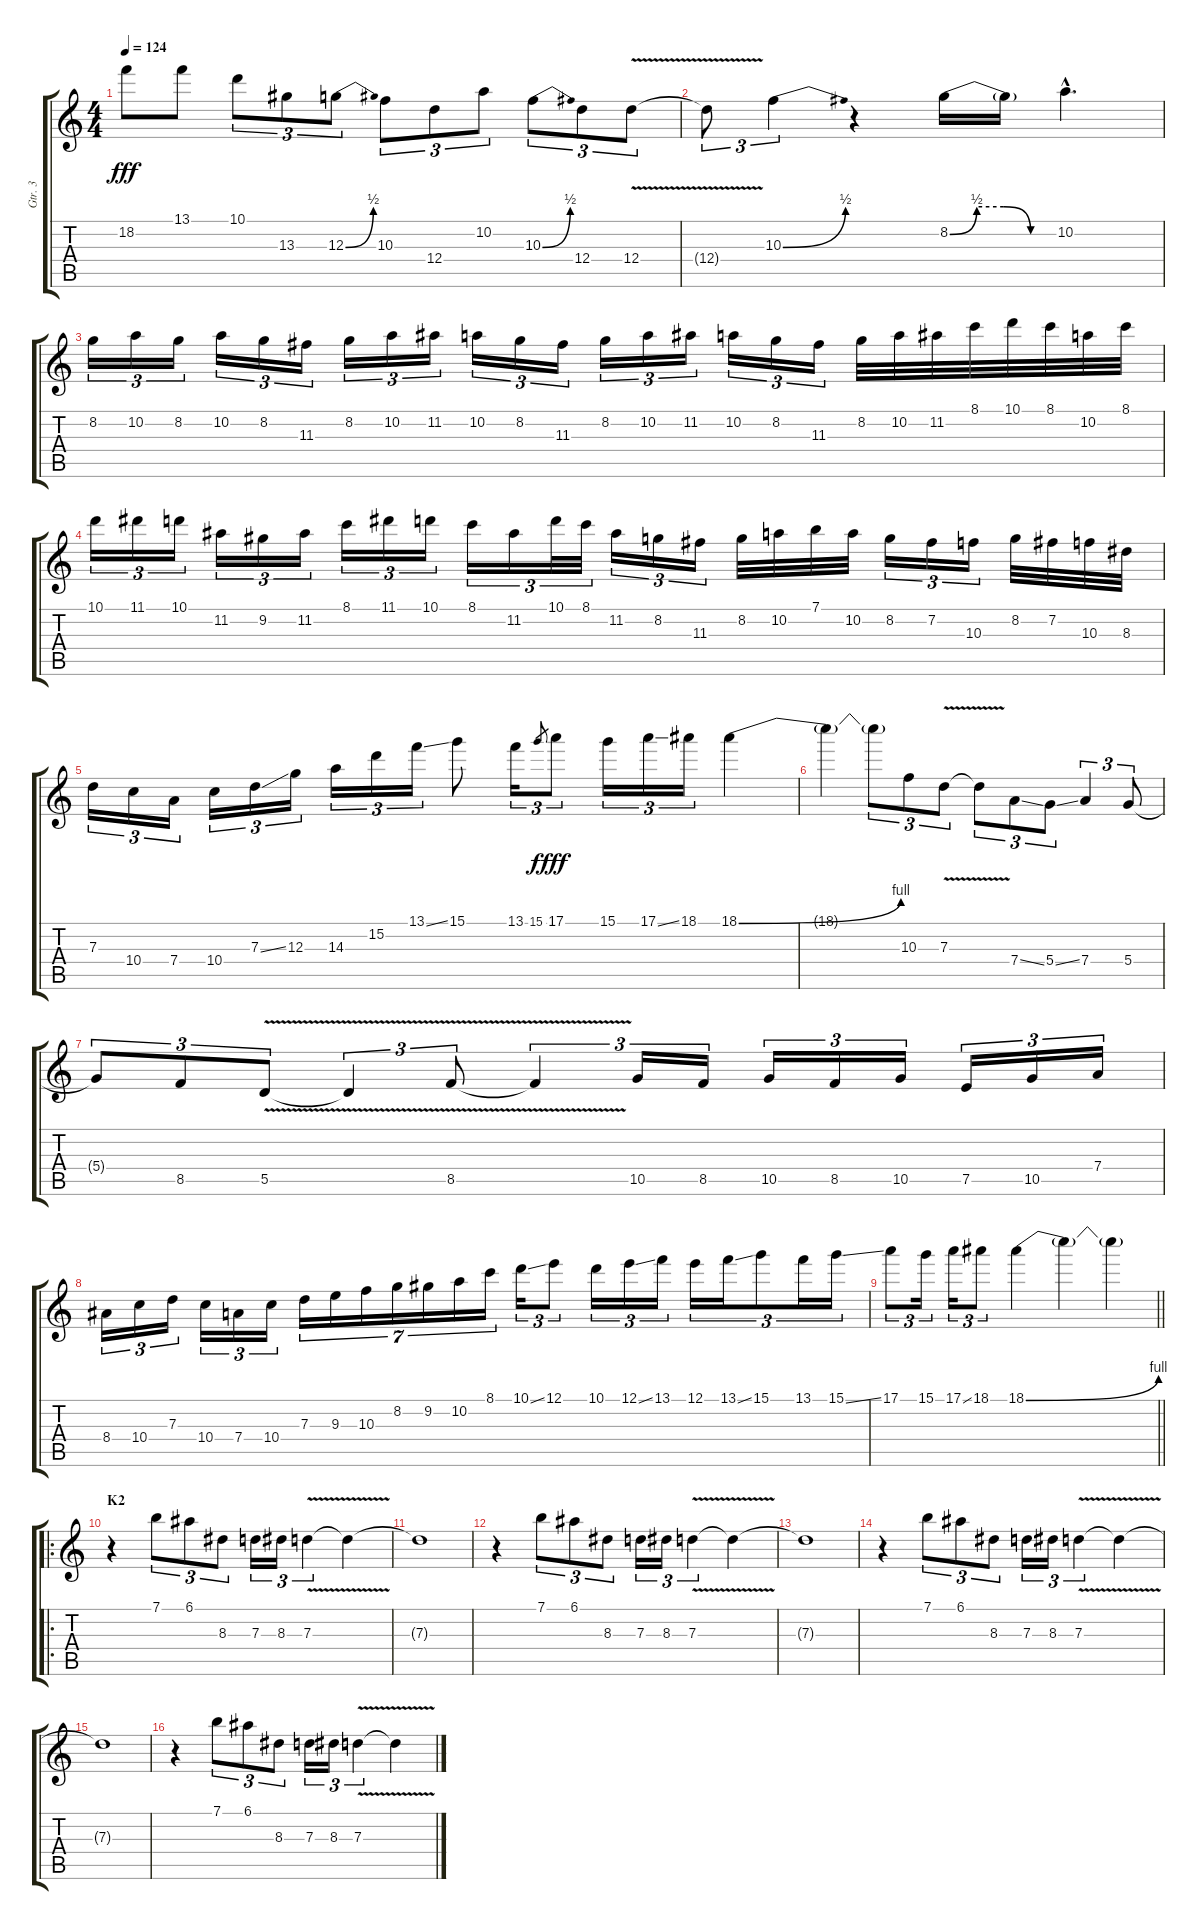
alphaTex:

\track ("Gtr. 3" "Gtr. 3") {instrument distortionguitar}
\staff {score tabs}
\tuning (E4 B3 G3 D3 A2 D2) {hide}
\ts (4 4)
\tempo 124
\clef g2
\ks c
18.2{t}.8{dy fff} 13.1.8 10.1.8{tu (3 2)} 13.3.8{tu (3 2)} 12.3{be (bend 0 0 60 2)}.8{tu (3 2)} 10.3.8{tu (3 2)} 12.4.8{tu (3 2)} 10.2.8{tu (3 2)} 10.3{be (bend 0 0 60 2)}.8{tu (3 2)} 12.4.8{tu (3 2)} 12.4{v}.8{tu (3 2)} |
12.4{t}.8{tu (3 2)} 10.3{be (bend 0 0 60 2)}.4{tu (3 2)} r.4 8.2{be (custom 0 0 15 2 30 2 45 0 60 0)}.16 8.2{t}.16 10.2{hac}.4{d} |
8.2.16{tu (3 2)} 10.2.16{tu (3 2)} 8.2.16{tu (3 2)} 10.2.16{tu (3 2)} 8.2.16{tu (3 2)} 11.3.16{tu (3 2)} 8.2.16{tu (3 2)} 10.2.16{tu (3 2)} 11.2.16{tu (3 2)} 10.2.16{tu (3 2)} 8.2.16{tu (3 2)} 11.3.16{tu (3 2)} 8.2.16{tu (3 2)} 10.2.16{tu (3 2)} 11.2.16{tu (3 2)} 10.2.16{tu (3 2)} 8.2.16{tu (3 2)} 11.3.16{tu (3 2)} 8.2.32 10.2.32 11.2.32 8.1.32 10.1.32 8.1.32 10.2.32 8.1.32 |
10.1.16{tu (3 2)} 11.1.16{tu (3 2)} 10.1.16{tu (3 2)} 11.2.16{tu (3 2)} 9.2.16{tu (3 2)} 11.2.16{tu (3 2)} 8.1.16{tu (3 2)} 11.1.16{tu (3 2)} 10.1.16{tu (3 2)} 8.1.16{tu (3 2)} 11.2.16{tu (3 2)} 10.1.32{tu (3 2)} 8.1.32{tu (3 2)} 11.2.16{tu (3 2)} 8.2.16{tu (3 2)} 11.3.16{tu (3 2)} 8.2.32 10.2.32 7.1.32 10.2.32 8.2.16{tu (3 2)} 7.2.16{tu (3 2)} 10.3.16{tu (3 2)} 8.2.32 7.2.32 10.3.32 8.3.32 |
7.3.16{tu (3 2)} 10.4.16{tu (3 2)} 7.4.16{tu (3 2)} 10.4.16{tu (3 2)} 7.3{ss}.16{tu (3 2)} 12.3.16{tu (3 2)} 14.3.16{tu (3 2)} 15.2.16{tu (3 2)} 13.1{ss}.16{tu (3 2)} 15.1.8 13.1.16{tu (3 2)} 15.1.8{gr dy f} 17.1.8{tu (3 2) dy fff} 15.1.16{tu (3 2)} 17.1{ss}.16{tu (3 2)} 18.1.16{tu (3 2)} 18.1{be (bend 0 0 60 4)}.4 |
18.1{t}.4 18.1{t}.8{tu (3 2)} 10.3.8{tu (3 2)} 7.3{v}.8{tu (3 2)} 7.3{t}.8{tu (3 2)} 7.4{ss}.8{tu (3 2)} 5.4{ss}.8{tu (3 2)} 7.4.4{tu (3 2)} 5.4.8{tu (3 2)} |
5.4{t}.8{tu (3 2)} 8.5.8{tu (3 2)} 5.5{v}.8{tu (3 2)} 5.5{t}.4{tu (3 2)} 8.5{v}.8{tu (3 2)} 8.5{t}.4{tu (3 2)} 10.5.16{tu (3 2)} 8.5.16{tu (3 2)} 10.5.16{tu (3 2)} 8.5.16{tu (3 2)} 10.5.16{tu (3 2)} 7.5.16{tu (3 2)} 10.5.16{tu (3 2)} 7.4.16{tu (3 2)} |
8.4.16{tu (3 2)} 10.4.16{tu (3 2)} 7.3.16{tu (3 2)} 10.4.16{tu (3 2)} 7.4.16{tu (3 2)} 10.4.16{tu (3 2)} 7.3.16{tu (7 4)} 9.3.16{tu (7 4)} 10.3.16{tu (7 4)} 8.2.16{tu (7 4)} 9.2.16{tu (7 4)} 10.2.16{tu (7 4)} 8.1.16{tu (7 4)} 10.1{ss}.16{tu (3 2)} 12.1.8{tu (3 2)} 10.1.16{tu (3 2)} 12.1{ss}.16{tu (3 2)} 13.1.16{tu (3 2)} 12.1.16{tu (3 2)} 13.1{ss}.16{tu (3 2)} 15.1.8{tu (3 2)} 13.1.16{tu (3 2)} 15.1{ss}.16{tu (3 2)} |
\barLineRight lightlight
17.1.8{tu (3 2)} 15.1.16{tu (3 2)} 17.1{ss}.16{tu (3 2)} 18.1.8{tu (3 2)} 18.1{be (bend 0 0 60 4)}.4 18.1{t}.4 18.1{t}.4 |
\ro
\section ("" "K2")
r.4 7.1.8{tu (3 2)} 6.1.8{tu (3 2)} 8.3.8{tu (3 2)} 7.3.16{tu (3 2)} 8.3.16{tu (3 2)} 7.3{v}.4{tu (3 2)} 7.3{t}.4 |
7.3{t}.1 |
r.4 7.1.8{tu (3 2)} 6.1.8{tu (3 2)} 8.3.8{tu (3 2)} 7.3.16{tu (3 2)} 8.3.16{tu (3 2)} 7.3{v}.4{tu (3 2)} 7.3{t}.4 |
7.3{t}.1 |
r.4 7.1.8{tu (3 2)} 6.1.8{tu (3 2)} 8.3.8{tu (3 2)} 7.3.16{tu (3 2)} 8.3.16{tu (3 2)} 7.3{v}.4{tu (3 2)} 7.3{t}.4 |
7.3{t}.1 |
r.4 7.1.8{tu (3 2)} 6.1.8{tu (3 2)} 8.3.8{tu (3 2)} 7.3.16{tu (3 2)} 8.3.16{tu (3 2)} 7.3{v}.4{tu (3 2)} 7.3{t}.4
